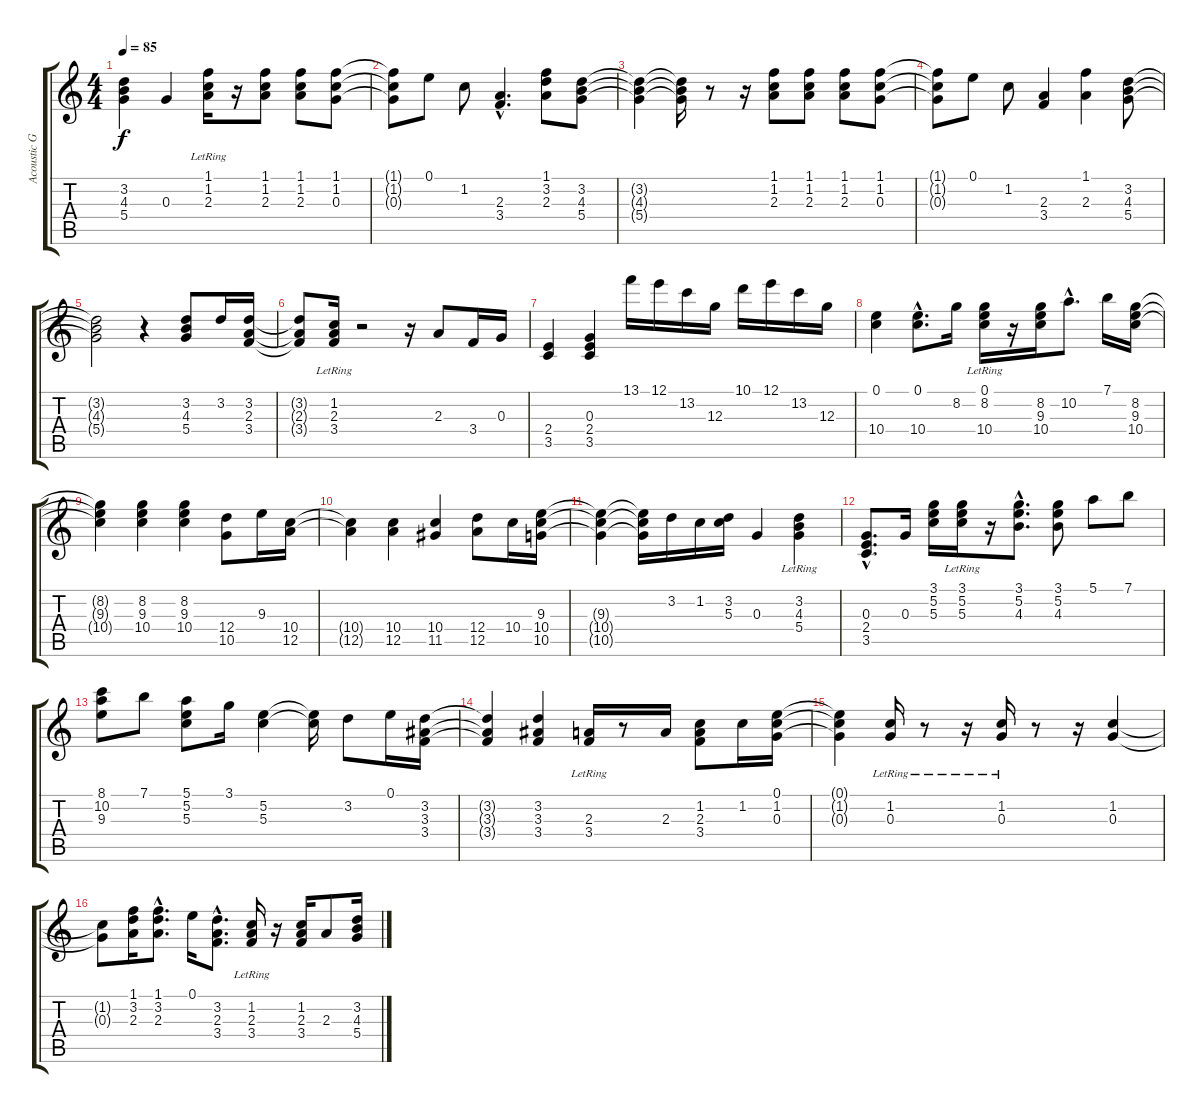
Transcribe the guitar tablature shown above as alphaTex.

\track ("Acoustic Guitar" "Acoustic G") {instrument acousticguitarsteel}
\staff {score tabs}
\tuning (E4 B3 G3 D3 A2 E2) {hide}
\ts (4 4)
\tempo 85
\clef g2
\ks c
(3.2{t} 4.3{t} 5.4{t}).4{dy f} 0.3.4 (1.1{lr} 1.2{lr} 2.3{lr}).16 r.16 (1.1 1.2 2.3).8 (1.1 1.2 2.3).8 (1.1 1.2 0.3).8 |
(1.1{t} 1.2{t} 0.3{t}).8 0.1.8 1.2.8 (2.3{hac} 3.4{hac}).4{d} (1.1 3.2 2.3).8 (3.2 4.3 5.4).8 |
(3.2{t} 4.3{t} 5.4{t}).4 (3.2{t} 4.3{t} 5.4{t}).16 r.8 r.16 (1.1 1.2 2.3).8 (1.1 1.2 2.3).8 (1.1 1.2 2.3).8 (1.1 1.2 0.3).8 |
(1.1{t} 1.2{t} 0.3{t}).8 0.1.8 1.2.8 (2.3 3.4).4 (1.1 2.3).4 (3.2 4.3 5.4).8 |
(3.2{t} 4.3{t} 5.4{t}).2 r.4 (3.2 4.3 5.4).8 3.2.16 (3.2 2.3 3.4).16 |
(3.2{t} 2.3{t} 3.4{t}).8 (1.2{lr} 2.3{lr} 3.4{lr}).16 r.2 r.16 2.3.8 3.4.16 0.3.16 |
(2.4 3.5).4 (0.3 2.4 3.5).4 13.1.16 12.1.16 13.2.16 12.3.16 10.1.16 12.1.16 13.2.16 12.3.16 |
(0.1 10.4).4 (0.1{hac} 10.4{hac}).8{d} 8.2.16 (0.1{lr} 8.2{lr} 10.4{lr}).16 r.16 (8.2 9.3 10.4).16 10.2{hac}.8{d} 7.1.16 (8.2 9.3 10.4).16 |
(8.2{t} 9.3{t} 10.4{t}).4 (8.2 9.3 10.4).4 (8.2 9.3 10.4).4 (12.4 10.5).8 9.3.16 (10.4 12.5).16 |
(10.4{t} 12.5{t}).4 (10.4 12.5).4 (10.4 11.5).4 (12.4 12.5).8 10.4.16 (9.3 10.4 10.5).16 |
(9.3{t} 10.4{t} 10.5{t}).4 (9.3{t} 10.4{t} 10.5{t}).16 3.2.16 1.2.16 (3.2 5.3).16 0.3.4 (3.2{lr} 4.3{lr} 5.4{lr}).4 |
(0.3{hac} 2.4{hac} 3.5{hac}).8{d} 0.3.16 (3.1 5.2 5.3).16 (3.1{lr} 5.2{lr} 5.3{lr}).16 r.16 (3.1{hac} 5.2{hac} 4.3{hac}).8{d} (3.1 5.2 4.3).8 5.1.8 7.1.8 |
(8.1 10.2 9.3).8 7.1.8 (5.1 5.2 5.3).8 3.1.16 (5.2 5.3).4 (5.2{t} 5.3{t}).16 3.2.8 0.1.16 (3.2 3.3 3.4).16 |
(3.2{t} 3.3{t} 3.4{t}).4 (3.2 3.3 3.4).4 (2.3{lr} 3.4{lr}).16 r.8 2.3.16 (1.2 2.3 3.4).8 1.2.16 (0.1 1.2 0.3).16 |
(0.1{t} 1.2{t} 0.3{t}).4 (1.2{lr} 0.3{lr}).16 r.8 r.16 (1.2{lr} 0.3{lr}).16 r.8 r.16 (1.2 0.3).4 |
(1.2{t} 0.3{t}).8 (1.1 3.2 2.3).16 (1.1{hac} 3.2{hac} 2.3{hac}).8{d} 0.1.16 (3.2{hac} 2.3{hac} 3.4{hac}).8{d} (1.2{lr} 2.3{lr} 3.4{lr}).16 r.16 (1.2 2.3 3.4).16 2.3.8 (3.2 4.3 5.4).16
